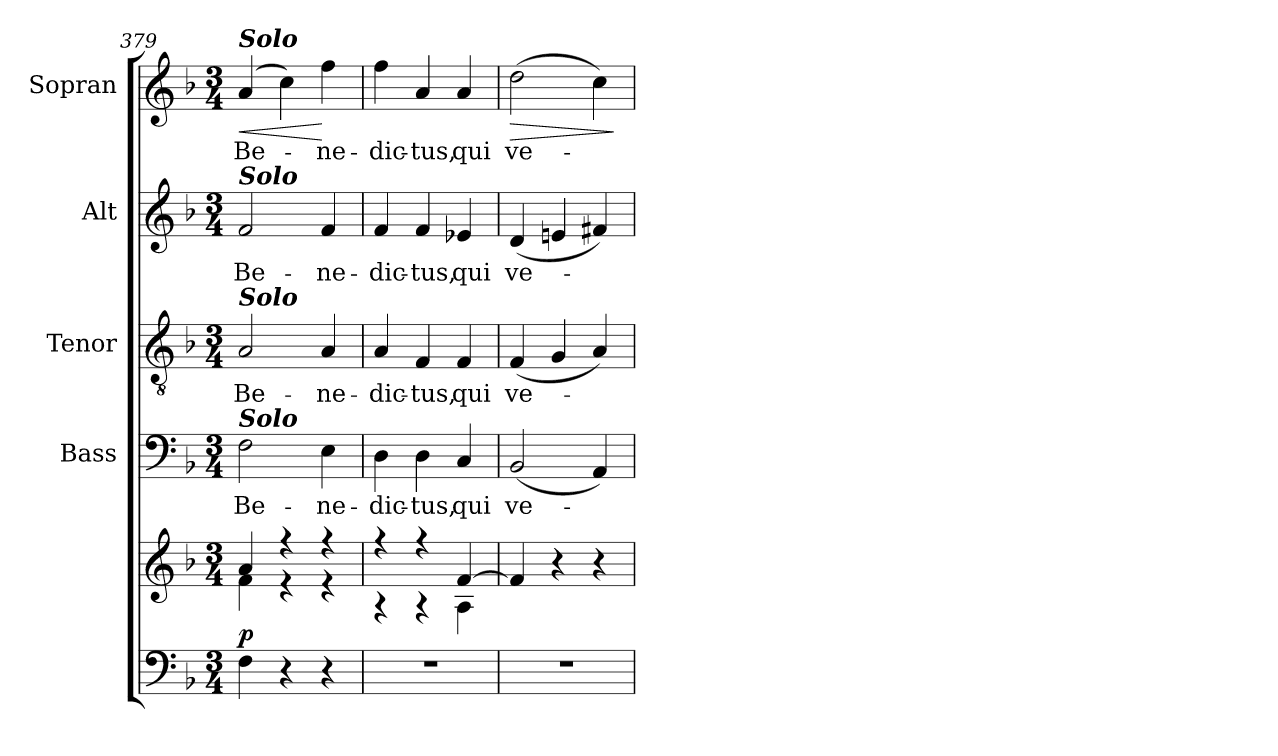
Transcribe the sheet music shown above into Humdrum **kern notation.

**kern	**kern	**dynam	**kern	**text	**kern	**text	**kern	**text	**kern	**text	**dynam
*part5	*part5	*part5	*part4	*part4	*part3	*part3	*part2	*part2	*part1	*part1	*part1
*staff6	*staff5	*staff5/6	*staff4	*staff4	*staff3	*staff3	*staff2	*staff2	*staff1	*staff1	*staff1
*	*	*	*I"Bass	*	*I"Tenor	*	*I"Alt	*	*I"Sopran	*	*
*	*	*	*I'B.	*	*I'T.	*	*I'A.	*	*I'S.	*	*
*clefF4	*clefG2	*	*clefF4	*	*clefGv2	*	*clefG2	*	*clefG2	*	*
*k[b-]	*k[b-]	*	*k[b-]	*	*k[b-]	*	*k[b-]	*	*k[b-]	*	*
*F:	*F:	*	*F:	*	*F:	*	*F:	*	*F:	*	*
*M3/4	*M3/4	*	*M3/4	*	*M3/4	*	*M3/4	*	*M3/4	*	*
=379	=379	=379	=379	=379	=379	=379	=379	=379	=379	=379	=379
*	*^	*	*	*	*	*	*	*	*	*	*
!	!	!	!	!	!	!	!	!	!	!LO:TX:a:Bi:t=Solo	!	!
!	!	!	!	!	!	!	!	!LO:TX:a:Bi:t=Solo	!	!	!	!
!	!	!	!	!	!	!LO:TX:a:Bi:t=Solo	!	!	!	!	!	!
!	!	!	!	!LO:TX:a:Bi:t=Solo	!	!	!	!	!	!	!	!
!	!	!	!LO:DY:a=2	!	!LO:LY:b	!	!LO:LY:b	!	!LO:LY:b	!	!LO:LY:b	!LO:HP:b
4F\	4a/	4f\	p	2F\	Be-	2A/	Be-	2f/	Be-	(4a/	Be-	<
4r	4r	4r	.	.	.	.	.	.	.	4cc\)	.	.
!	!	!	!	!	!LO:LY:b	!	!LO:LY:b	!	!LO:LY:b	!	!LO:LY:b	!
4r	4r	4r	.	4E\	-ne-	4A/	-ne-	4f/	-ne-	4ff\	-ne-	[
=380	=380	=380	=380	=380	=380	=380	=380	=380	=380	=380	=380	=380
!	!	!	!	!	!LO:LY:b	!	!LO:LY:b	!	!LO:LY:b	!	!LO:LY:b	!
2.r	4r	4r	.	4D\	-dic-	4A/	-dic-	4f/	-dic-	4ff\	-dic-	.
!	!	!	!	!	!LO:LY:b	!	!LO:LY:b	!	!LO:LY:b	!	!LO:LY:b	!
.	4r	4r	.	4D\	-tus,	4F/	-tus,	4f/	-tus,	4a/	-tus,	.
!	!	!	!	!	!LO:LY:b	!	!LO:LY:b	!	!LO:LY:b	!	!LO:LY:b	!
.	[>4f/	4A\	.	4C/	qui	4F/	qui	4e-X/	qui	4a/	qui	.
=381	=381	=381	=381	=381	=381	=381	=381	=381	=381	=381	=381	=381
!	!	!	!	!	!LO:LY:b	!	!LO:LY:b	!	!LO:LY:b	!	!LO:LY:b	!LO:HP:b
*	*v	*v	*	*	*	*	*	*	*	*	*	*
2.r	4f/]	.	(<2BB-/	ve-	(<4F/	ve-	(<4d/	ve-	(>2dd\	ve-	>
.	4r	.	.	.	4G/	.	4en/	.	.	.	.
.	4r	.	4AA/)	.	4A/)	.	4f#X/)	.	4cc\)	.	.
.	.	.	.	.	.	.	.	.	.	.	]
=	=	=	=	=	=	=	=	=	=	=	=
*-	*-	*-	*-	*-	*-	*-	*-	*-	*-	*-	*-
